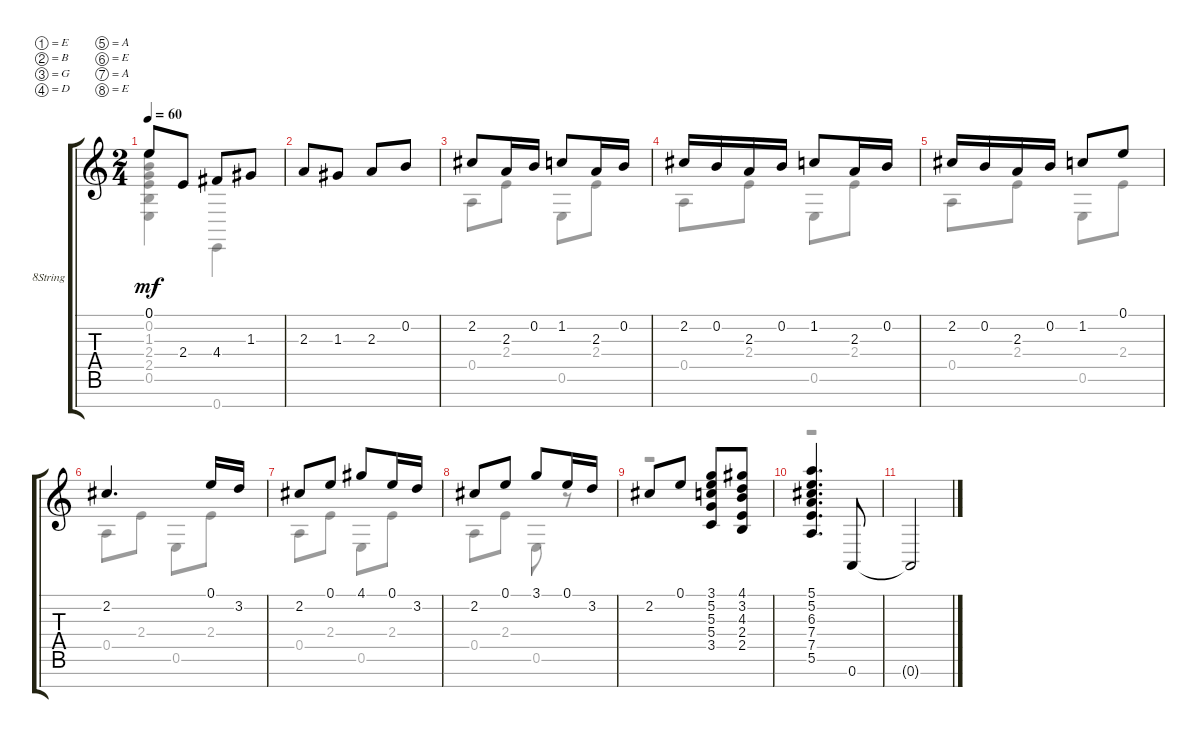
\defaultSystemsLayout 4
\bracketExtendMode groupsimilarinstruments
\firstSystemTrackNameOrientation horizontal
\otherSystemsTrackNameOrientation horizontal
\track ("8-String Guitar" "8String") {instrument acousticguitarnylon}
\staff {score tabs}
\tuning (E4 B3 G3 D3 A2 E2 A1 E1)
\voice
\ts (2 4)
\tempo 60
\clef g2
\ks c
0.1.8{dy mf} 2.4.8 4.4.8 1.3.8 |
2.3.8 1.3.8 2.3.8 0.2.8 |
2.2.8 2.3.16 0.2.16 1.2.8 2.3.16 0.2.16 |
2.2.16 0.2.16 2.3.16 0.2.16 1.2.8 2.3.16 0.2.16 |
2.2.16 0.2.16 2.3.16 0.2.16 1.2.8 0.1.8 |
2.2.4{d} 0.1.16 3.2.16 |
2.2.8 0.1.8 4.1.8 0.1.16 3.2.16 |
2.2.8 0.1.8 3.1.8 0.1.16 3.2.16 |
2.2.8 0.1.8 (3.1 5.2 5.3 5.4 3.5).8 (4.1 3.2 4.3 2.4 2.5).8 |
(5.1 6.3 5.2 7.4 7.5 5.6).4{d} 0.7.8 |
0.7{t}.2
\voice
\clef g2
\ottava regular
\simile none
\ks c
(2.5 0.6 2.4 1.3 0.2 0.1).4{dy mf} 0.8.4 |
|
0.5.8 2.4.8 0.6.8 2.4.8 |
0.5.8 2.4.8 0.6.8 2.4.8 |
0.5.8 2.4.8 0.6.8 2.4.8 |
0.5.8 2.4.8 0.6.8 2.4.8 |
0.5.8 2.4.8 0.6.8 2.4.8 |
0.5.8 2.4.8 0.6.8 r.8 |
r.2 |
r.2 |
